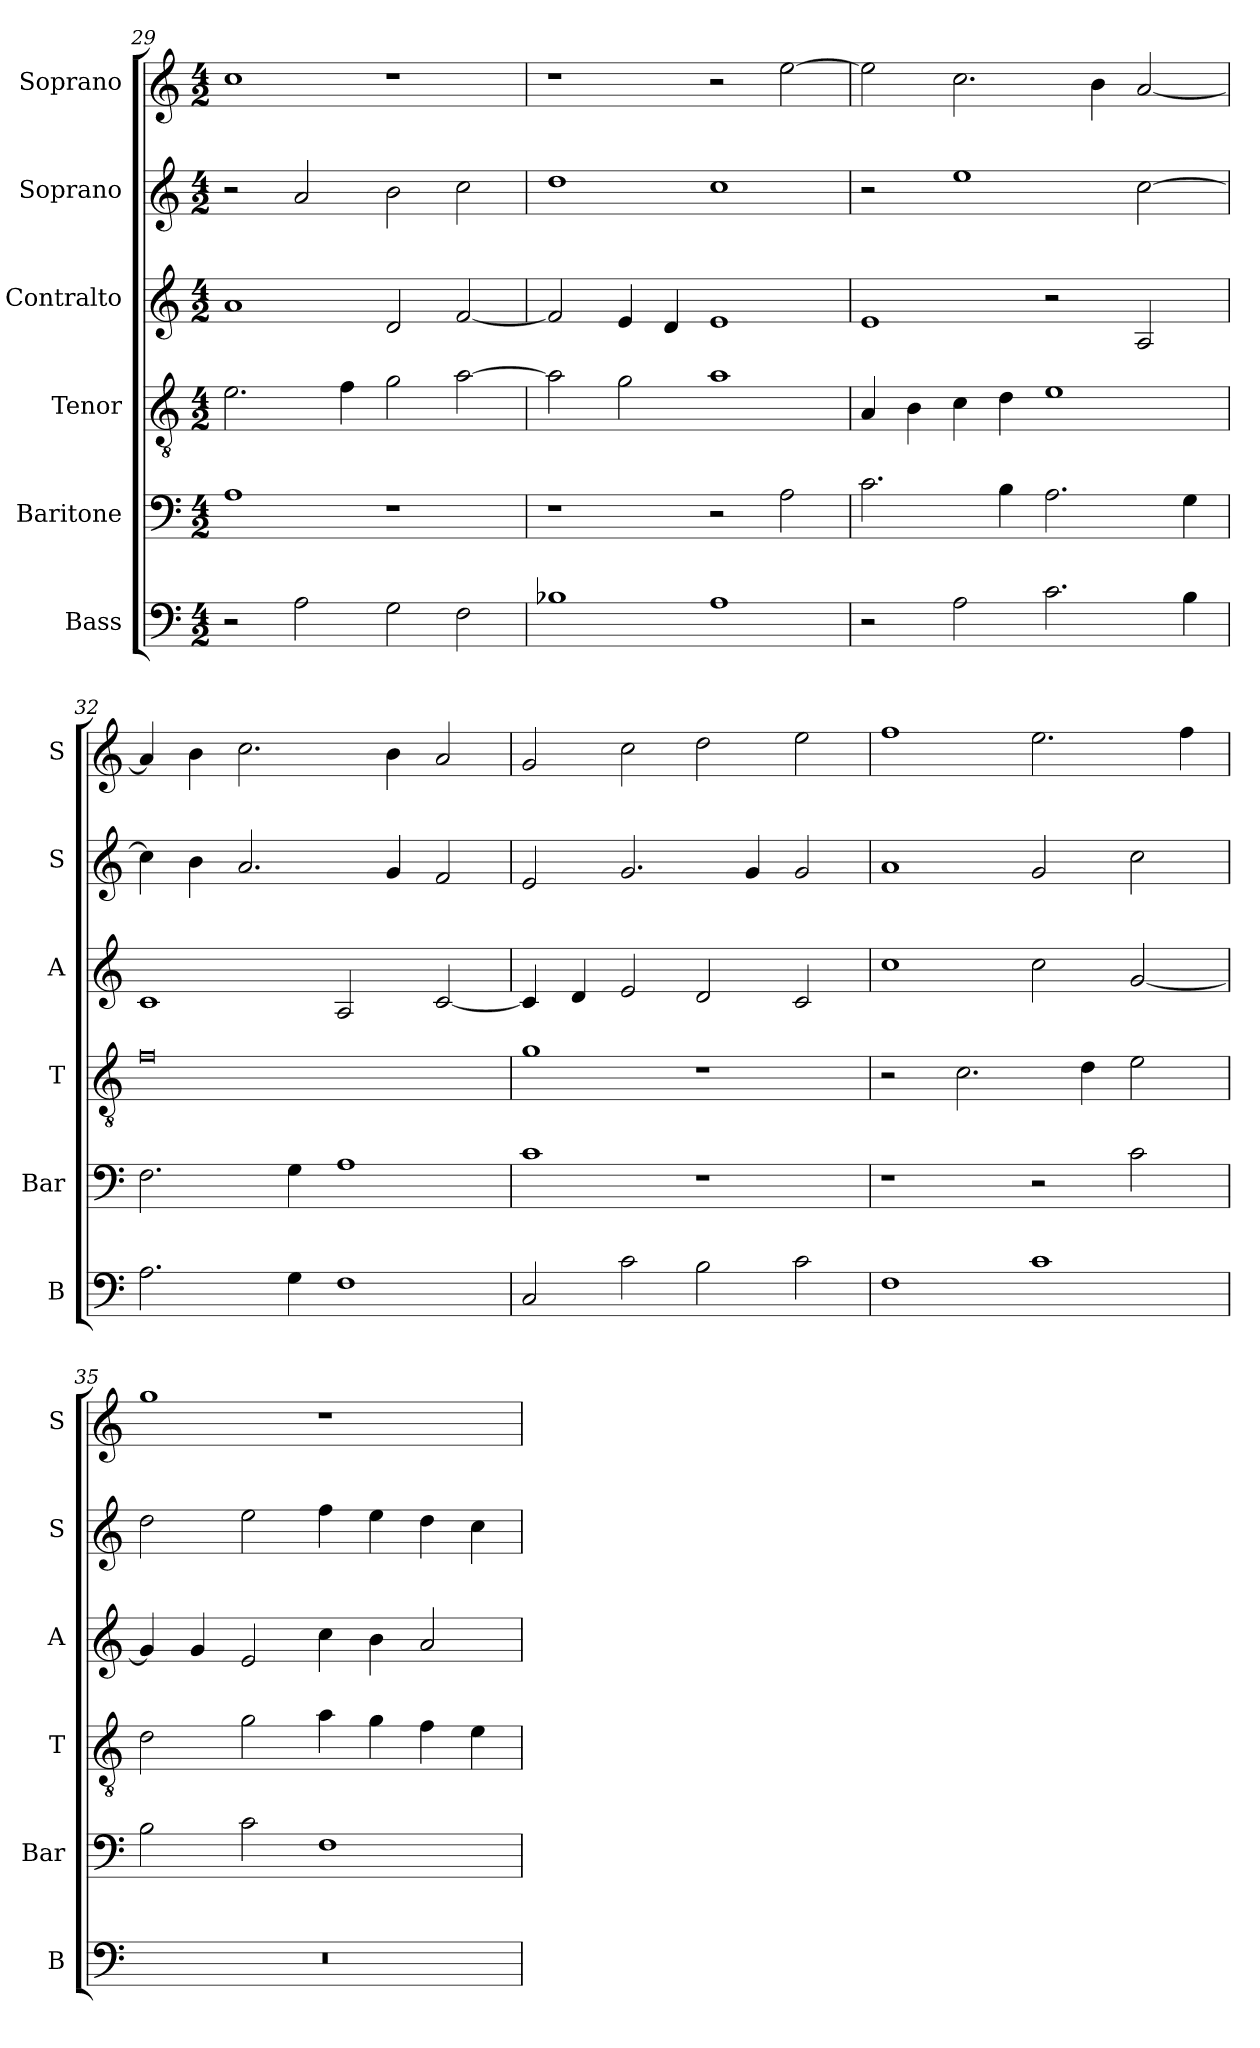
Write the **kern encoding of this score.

**kern	**kern	**kern	**kern	**kern	**kern
*part6	*part5	*part4	*part3	*part2	*part1
*staff6	*staff5	*staff4	*staff3	*staff2	*staff1
*I"Bass	*I"Baritone	*I"Tenor	*I"Contralto	*I"Soprano	*I"Soprano
*I'B	*I'Bar	*I'T	*I'A	*I'S	*I'S
*clefF4	*clefF4	*clefGv2	*clefG2	*clefG2	*clefG2
*k[]	*k[]	*k[]	*k[]	*k[]	*k[]
*G:mix	*G:mix	*G:mix	*G:mix	*G:mix	*G:mix
*M4/2	*M4/2	*M4/2	*M4/2	*M4/2	*M4/2
=29	=29	=29	=29	=29	=29
2r	1A	2.e	1a	2r	1cc
2A	.	.	.	2a	.
.	.	4f	.	.	.
2G	1r	2g	2d	2b	1r
2F	.	[2a	[2f	2cc	.
=30	=30	=30	=30	=30	=30
1B-X	1r	2a]	2f]	1dd	1r
.	.	2g	4e	.	.
.	.	.	4d	.	.
1A	2r	1a	1e	1cc	2r
.	2A	.	.	.	[2ee
=31	=31	=31	=31	=31	=31
2r	2.c	4A	1e	2r	2ee]
.	.	4B	.	.	.
2A	.	4c	.	1ee	2.cc
.	4B	4d	.	.	.
2.c	2.A	1e	2r	.	.
.	.	.	.	.	4b
.	.	.	2A	[2cc	[2a
4B	4G	.	.	.	.
=32	=32	=32	=32	=32	=32
2.A	2.F	0f	1c	4cc]	4a]
.	.	.	.	4b	4b
.	.	.	.	2.a	2.cc
4G	4G	.	.	.	.
1F	1A	.	2A	.	.
.	.	.	.	4g	4b
.	.	.	[2c	2f	2a
=33	=33	=33	=33	=33	=33
2C	1c	1g	4c]	2e	2g
.	.	.	4d	.	.
2c	.	.	2e	2.g	2cc
2B	1r	1r	2d	.	2dd
.	.	.	.	4g	.
2c	.	.	2c	2g	2ee
=34	=34	=34	=34	=34	=34
1F	1r	2r	1cc	1a	1ff
.	.	2.c	.	.	.
1c	2r	.	2cc	2g	2.ee
.	.	4d	.	.	.
.	2c	2e	[2g	2cc	.
.	.	.	.	.	4ff
=35	=35	=35	=35	=35	=35
0r	2B	2d	4g]	2dd	1gg
.	.	.	4g	.	.
.	2c	2g	2e	2ee	.
.	1F	4a	4cc	4ff	1r
.	.	4g	4b	4ee	.
.	.	4f	2a	4dd	.
.	.	4e	.	4cc	.
=	=	=	=	=	=
*-	*-	*-	*-	*-	*-
